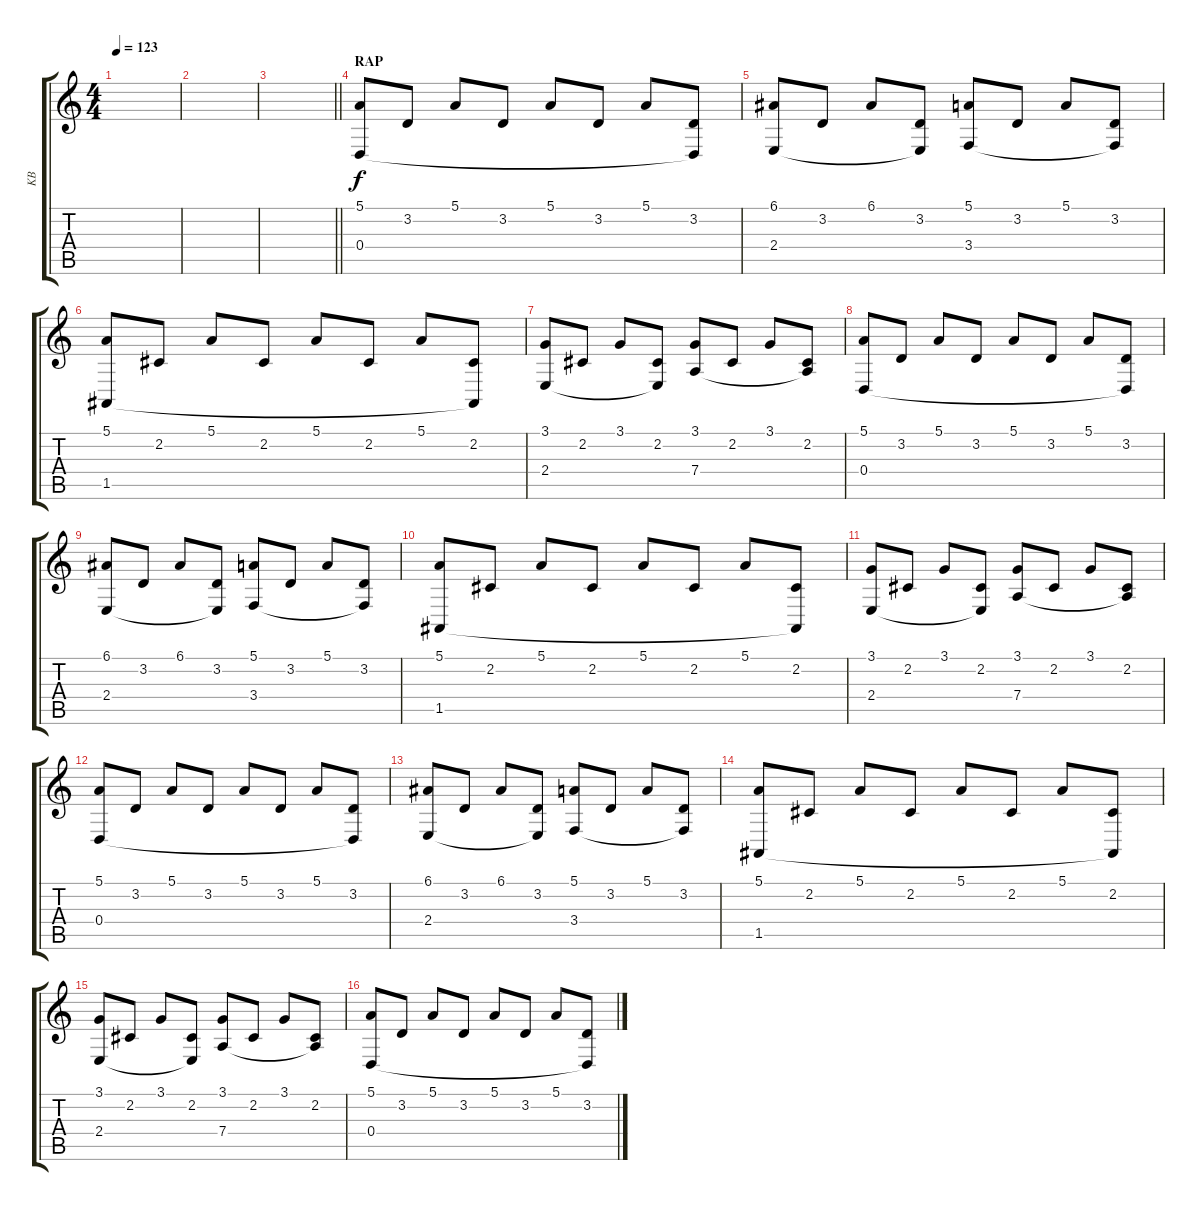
\track ("KB" "KB") {instrument brightacousticpiano}
\staff {score tabs}
\tuning (E4 B3 G3 D3 A2 E2) {hide}
\ts (4 4)
\tempo 123
\clef g2
\ks c
|
|
\barLineRight lightlight
|
\section ("" "RAP")
(5.1 0.4).8 3.2.8 5.1.8 3.2.8 5.1.8 3.2.8 5.1.8 (3.2 0.4{t}).8 |
(6.1 2.4).8 3.2.8 6.1.8 (3.2 2.4{t}).8 (5.1 3.4).8 3.2.8 5.1.8 (3.2 3.4{t}).8 |
(5.1 1.5).8 2.2.8 5.1.8 2.2.8 5.1.8 2.2.8 5.1.8 (2.2 1.5{t}).8 |
(3.1 2.4).8 2.2.8 3.1.8 (2.2 2.4{t}).8 (3.1 7.4).8 2.2.8 3.1.8 (2.2 7.4{t}).8 |
(5.1 0.4).8 3.2.8 5.1.8 3.2.8 5.1.8 3.2.8 5.1.8 (3.2 0.4{t}).8 |
(6.1 2.4).8 3.2.8 6.1.8 (3.2 2.4{t}).8 (5.1 3.4).8 3.2.8 5.1.8 (3.2 3.4{t}).8 |
(5.1 1.5).8 2.2.8 5.1.8 2.2.8 5.1.8 2.2.8 5.1.8 (2.2 1.5{t}).8 |
(3.1 2.4).8 2.2.8 3.1.8 (2.2 2.4{t}).8 (3.1 7.4).8 2.2.8 3.1.8 (2.2 7.4{t}).8 |
(5.1 0.4).8 3.2.8 5.1.8 3.2.8 5.1.8 3.2.8 5.1.8 (3.2 0.4{t}).8 |
(6.1 2.4).8 3.2.8 6.1.8 (3.2 2.4{t}).8 (5.1 3.4).8 3.2.8 5.1.8 (3.2 3.4{t}).8 |
(5.1 1.5).8 2.2.8 5.1.8 2.2.8 5.1.8 2.2.8 5.1.8 (2.2 1.5{t}).8 |
(3.1 2.4).8 2.2.8 3.1.8 (2.2 2.4{t}).8 (3.1 7.4).8 2.2.8 3.1.8 (2.2 7.4{t}).8 |
(5.1 0.4).8 3.2.8 5.1.8 3.2.8 5.1.8 3.2.8 5.1.8 (3.2 0.4{t}).8
